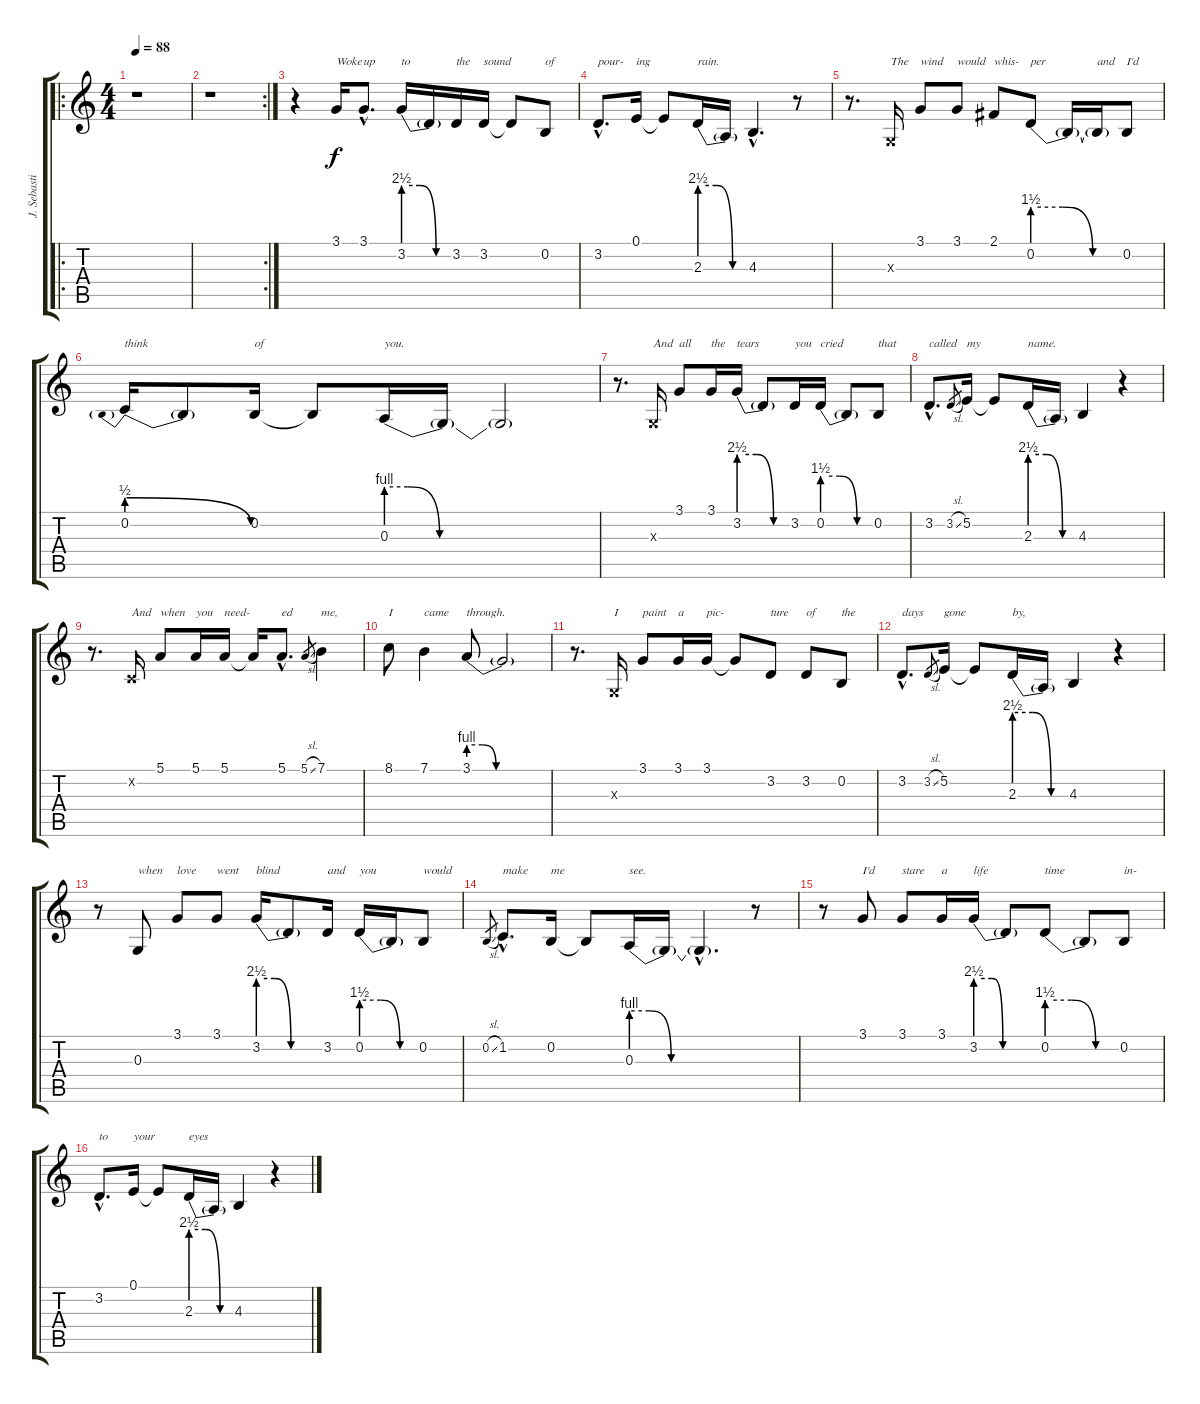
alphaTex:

\track ("J. Sebastian Bach - Vocals" "J. Sebasti") {instrument lead2sawtooth}
\staff {score tabs}
\tuning (E4 B3 G3 D3 A2 E2) {hide}
\ro
\ts (4 4)
\tempo 88
\clef g2
\ks c
r.1{dy f instrument lead2sawtooth} |
\rc 2
r.1 |
r.4 3.1.16{txt "Woke"} 3.1{hac}.8{d txt "up"} 3.2{be (custom 0 10 20 10 40 0 60 0)}.16{txt "to"} 3.2{t}.16 3.2.16{txt "the"} 3.2.16{txt "sound"} 3.2{t}.8 0.2.8{txt "of"} |
3.2{hac}.8{d txt "pour-"} 0.1.16{txt "ing"} 0.1{t}.8 2.3{be (custom 0 10 20 10 40 0 60 0)}.16{txt "rain."} 2.3{t}.16 4.3{hac}.4{d} r.8 |
r.8{d} 0.3{x}.16{txt "The"} 3.1.8{txt "wind"} 3.1.8{txt "would"} 2.1.8{txt "whis-"} 0.2{be (custom 0 6 20 6 40 0 60 0)}.8{txt "per"} 0.2{t}.16 0.2{t}.16{txt "and"} 0.2.8{txt "I'd"} |
0.2{be (prebendrelease 0 2 60 0)}.16{txt "think"} 0.2{t}.8 0.2.16{txt "of"} 0.2{t}.8 0.3{be (custom 0 4 6 4 15 0 20 0 40 0 60 0)}.16{txt "you."} 0.3{t}.16 0.3{t}.2 |
r.8{d} 0.3{x}.16{txt "And"} 3.1.8{txt "all"} 3.1.16{txt "the"} 3.2{be (custom 0 10 20 10 40 0 60 0)}.16{txt "tears"} 3.2{t}.8 3.2.16{txt "you"} 0.2{be (custom 0 6 20 6 40 0 60 0)}.16{txt "cried"} 0.2{t}.8 0.2.8{txt "that"} |
3.2{hac}.8{d txt "called"} 3.2{sl}.8{gr} 5.2.16{txt "my"} 5.2{t}.8 2.3{be (custom 0 10 20 10 40 0 60 0)}.16{txt "name."} 2.3{t}.16 4.3.4 r.4 |
r.8{d} 1.2{x}.16{txt "And"} 5.1.8{txt "when"} 5.1.16{txt "you"} 5.1.16{txt "need-"} 5.1{t}.16 5.1{hac}.8{d txt "ed"} 5.1{sl}.8{gr} 7.1.4{txt "me,"} |
8.1.8{txt "I"} 7.1.4{txt "came"} 3.1{be (custom 0 4 10 4 20 0 40 0 60 0)}.8{txt "through."} 3.1{t}.2 |
r.8{d} 0.3{x}.16{txt "I"} 3.1.8{txt "paint"} 3.1.16{txt "a"} 3.1.16{txt "pic-"} 3.1{t}.8 3.2.8{txt "ture"} 3.2.8{txt "of"} 0.2.8{txt "the"} |
3.2{hac}.8{d txt "days"} 3.2{sl}.8{gr} 5.2.16{txt "gone"} 5.2{t}.8 2.3{be (custom 0 10 20 10 40 0 60 0)}.16{txt "by,"} 2.3{t}.16 4.3.4 r.4 |
r.8 0.3.8{txt "when"} 3.1.8{txt "love"} 3.1.8{txt "went"} 3.2{be (custom 0 10 15 10 30 0 40 0 60 0)}.16{txt "blind"} 3.2{t}.8 3.2.16{txt "and"} 0.2{be (custom 0 6 20 6 40 0 60 0)}.16{txt "you"} 0.2{t}.16 0.2.8{txt "would"} |
0.2{sl}.8{gr} 1.2{hac}.8{d txt "make"} 0.2.16{txt "me"} 0.2{t}.8 0.3{be (custom 0 4 9 4 20 0 40 0 60 0)}.16{txt "see."} 0.3{t}.16 0.3{hac t}.4{d} r.8 |
r.8 3.1.8{txt "I'd"} 3.1.8{txt "stare"} 3.1.16{txt "a"} 3.2{be (custom 0 10 15 10 25 0 40 0 60 0)}.16{txt "life"} 3.2{t}.8 0.2{be (custom 0 6 20 6 40 0 60 0)}.8{txt "time"} 0.2{t}.8 0.2.8{txt "in-"} |
3.2{hac}.8{d txt "to"} 0.1.16{txt "your"} 0.1{t}.8 2.3{be (custom 0 10 20 10 40 0 60 0)}.16{txt "eyes"} 2.3{t}.16 4.3.4 r.4
